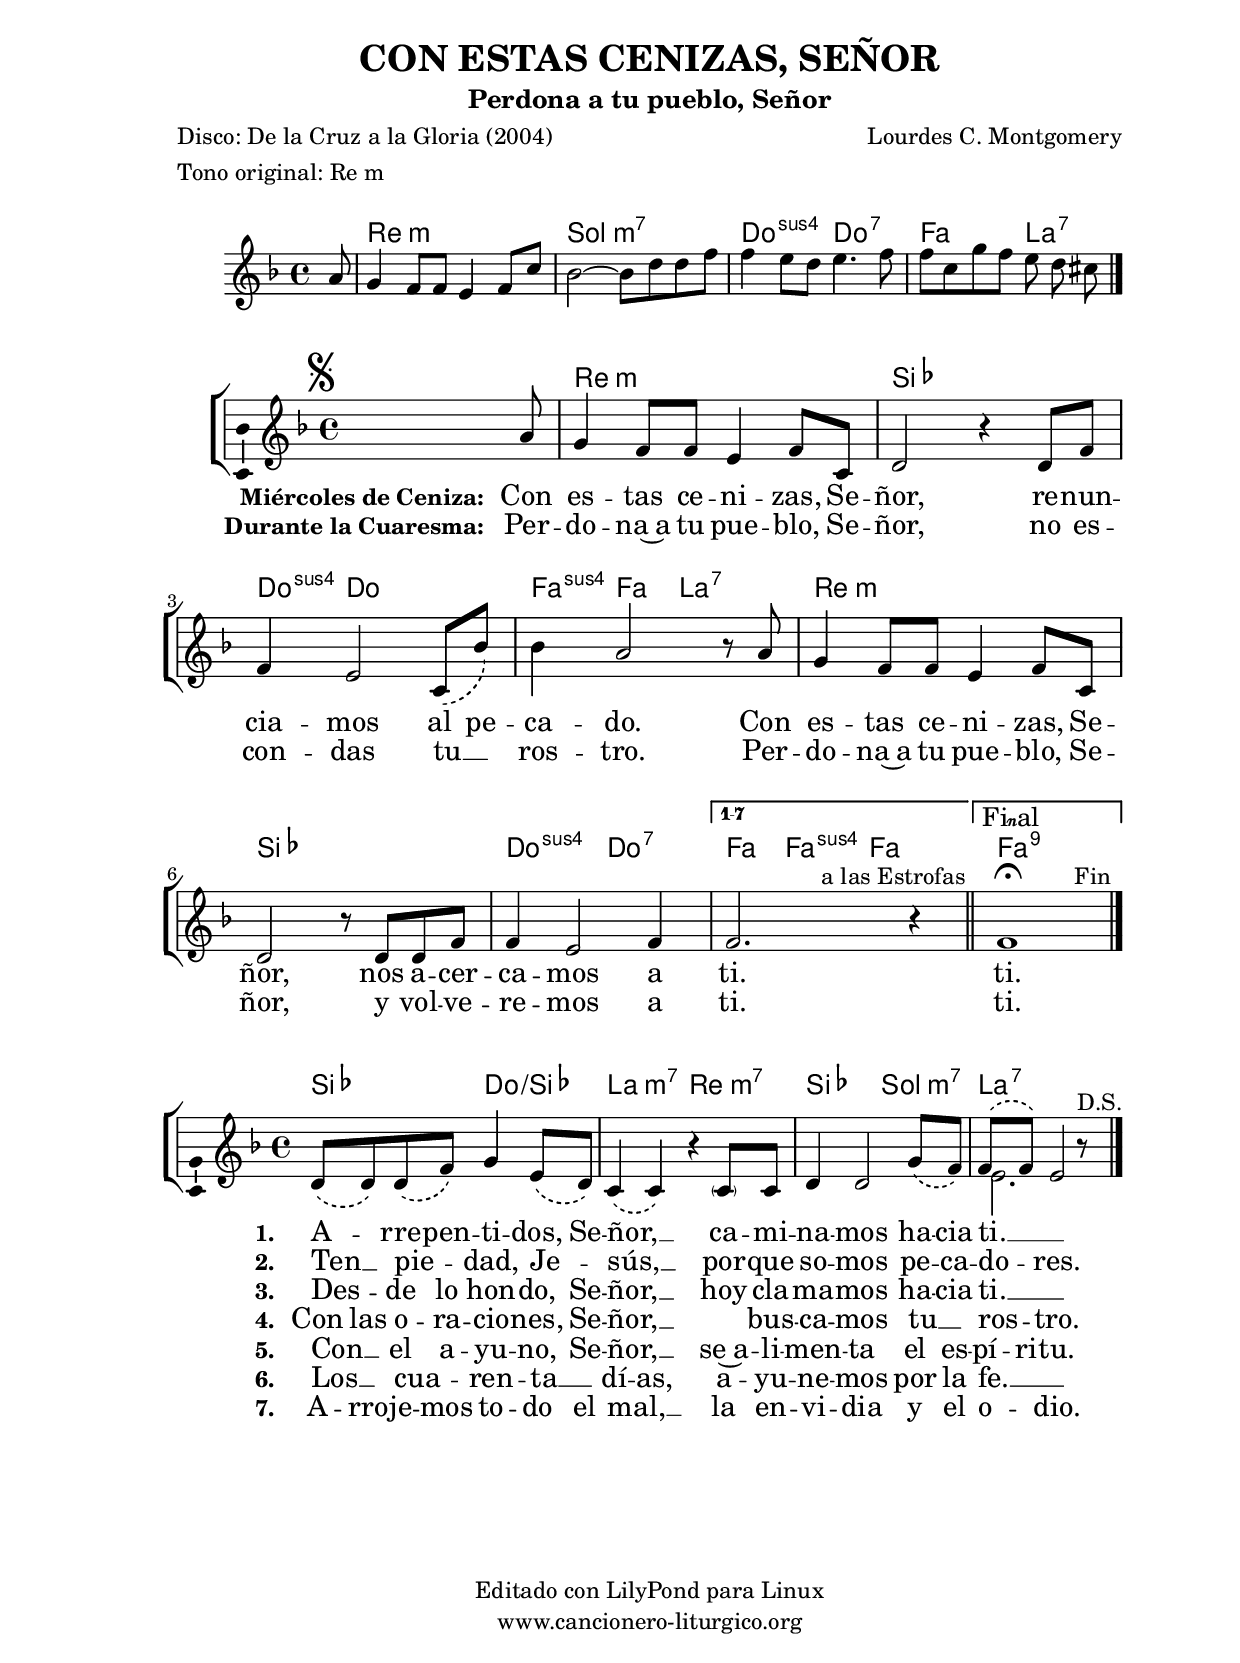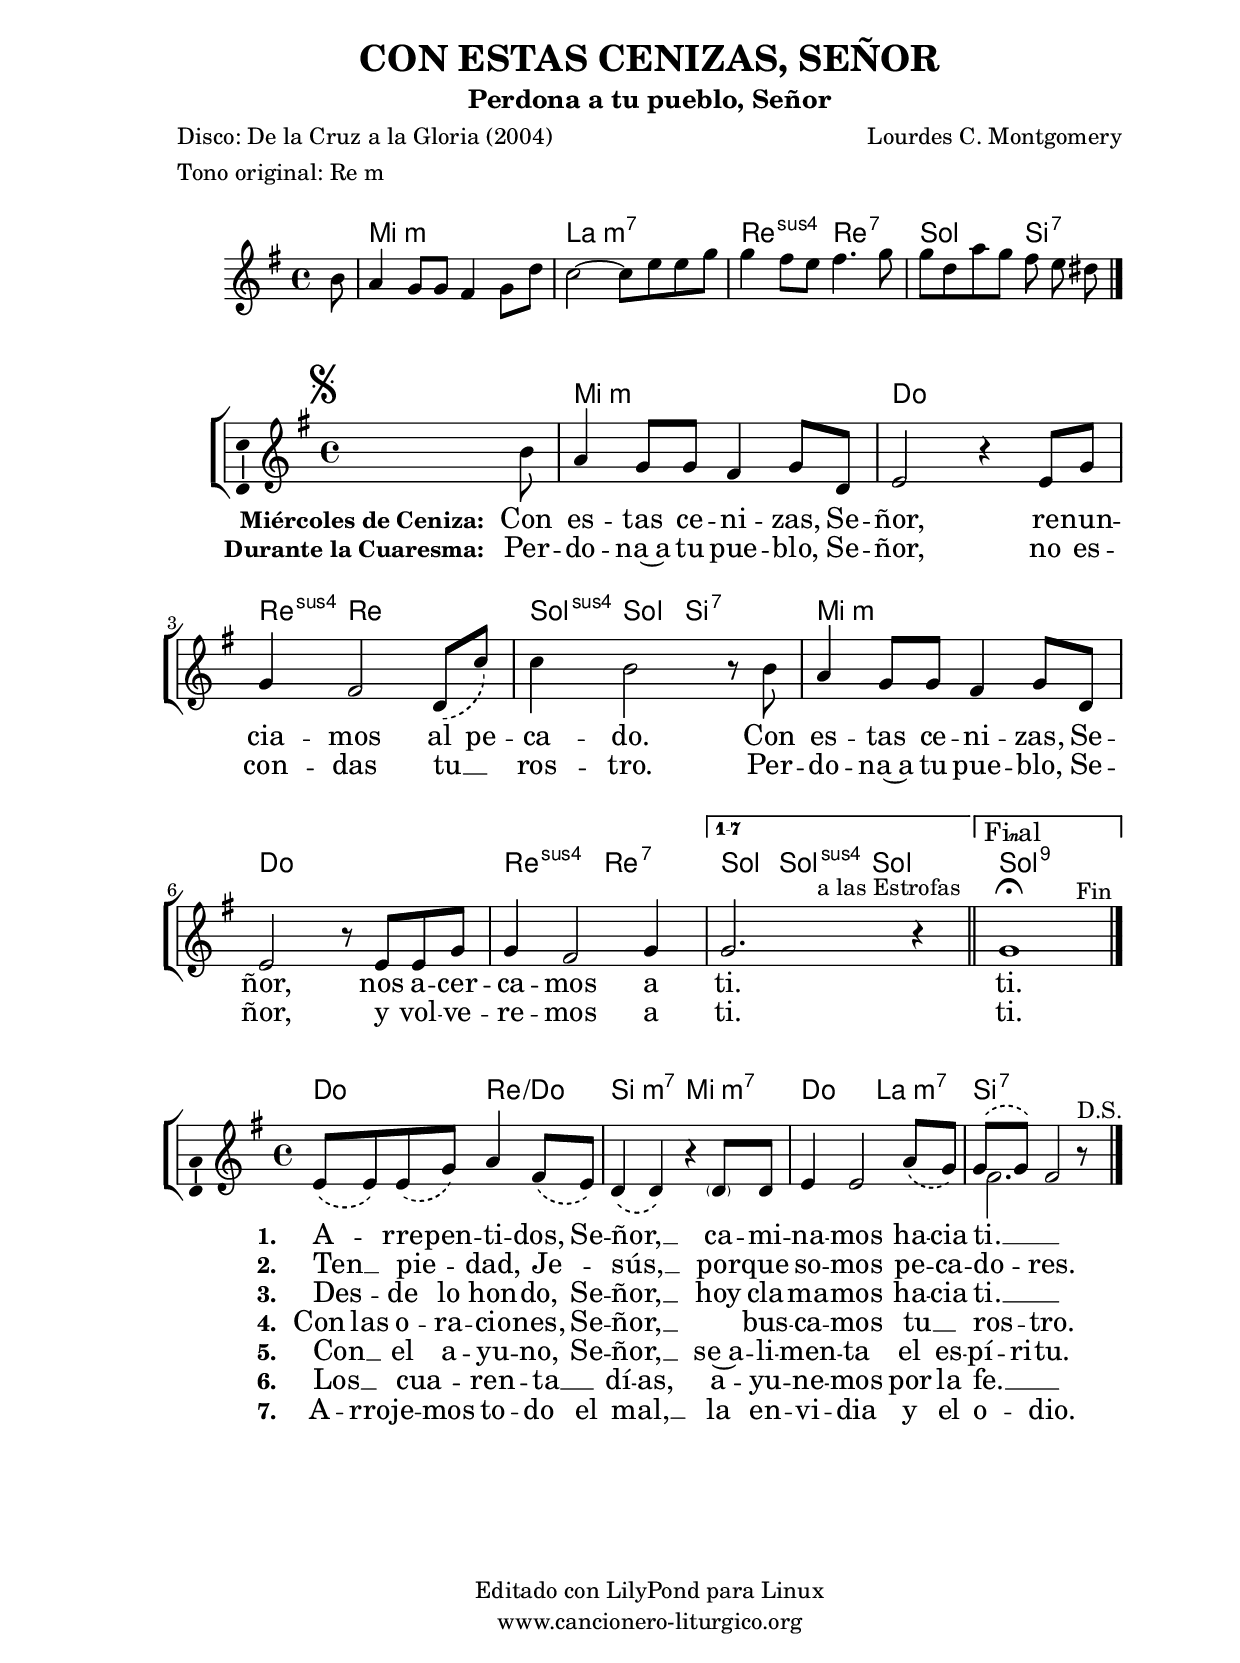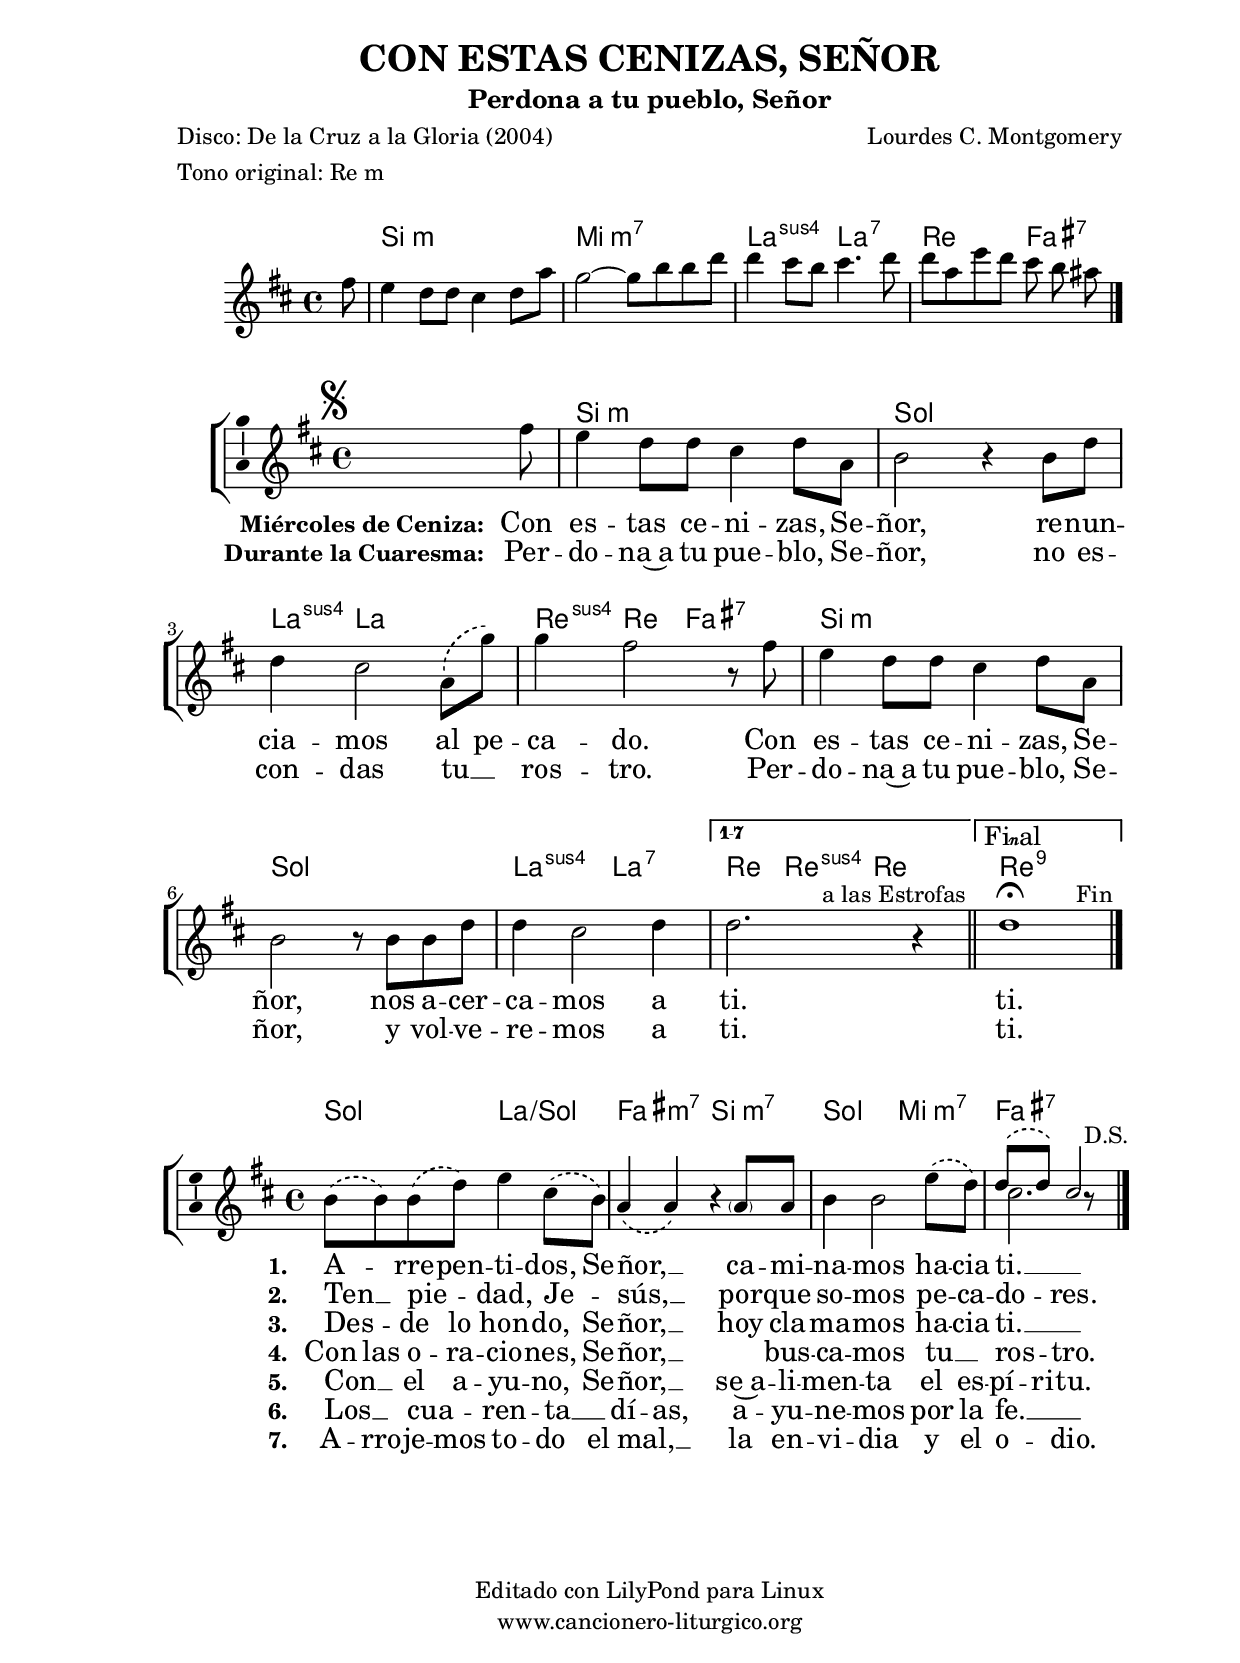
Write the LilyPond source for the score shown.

%
%para convertir .midi en .wav:
%timidity filename.midi -Ow -o finename.wav
%
%
%Para convertir de .wav a .mp3:
%lame -h -m j filename.wav
%
%
%para escuchar el midi:
%timidity nombrefichero.midi
%


%versión de lilypond para la que se ha escrito esta partitura:
\version "2.16.0"

	%Tamaño papel
	#(set-default-paper-size "a4")
	%Tamaño partitura
	#(set-global-staff-size 20)
	%No responde al pulsar sobre una nota
	#(ly:set-option 'point-and-click #f)

%parámetros del encabezamiento:
\header {
	title = "CON ESTAS CENIZAS, SEÑOR"
	subtitle = "Perdona a tu pueblo, Señor"
	composer = "Lourdes C. Montgomery"
	poet = "Disco: De la Cruz a la Gloria (2004)"
	meter = "Tono original: Re m"
	arranger = ""
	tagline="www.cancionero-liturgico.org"
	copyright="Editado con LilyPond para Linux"
	}

%parámetros asociados al papel:
\paper  {
	oddHeaderMarkup = \markup {\fill-line { \on-the-fly #not-first-page \fromproperty #'header:title \on-the-fly #not-first-page \fromproperty #'header:composer }}
	evenHeaderMarkup = \markup {\fill-line { \fromproperty #'header:composer \fromproperty #'header:title }}
	#(set-paper-size "a4")
	print-page-number = ##f
	first-page-number = 1
	print-first-page-number = ##f
%	head-separation = 3.0 \cm
	top-margin = 2.0 \cm
	bottom-margin = 0.5\cm
%%%	bottom-margin = -3.0\cm
	left-margin = 3.0 \cm
	line-width = 16.0 \cm 
	indent = 8\mm
	interscoreline = 2.\mm
	between-system-space = 15\mm
%	para que las partituras no llenen la hoja:
	ragged-bottom = ##t
%	idem para la última hoja:
	ragged-last-bottom = ##f
%	para que las partituras llenen el ancho del papel:
	ragged-last = ##f
	after-title-space = 2.5 \cm
%page-count=2
%system-count=8

	%Flexible Vertical Spacing
%	markup-markup-spacing =
%	#'((basic-distance . 15) (minimum-distance . 15) (padding . 3))
	markup-system-spacing =
	#'((basic-distance . 15) (minimum-distance . 15) (padding . 3))
	system-system-spacing =
	#'((basic-distance . 15) (minimum-distance . 15) (padding . 3))
	score-system-spacing =
	#'((basic-distance . 15) (minimum-distance . 15) (padding . 5))
%	top-system-spacing = % header
%	#'((basic-distance . 8) (minimum-distance . 0) (padding . 0))
%	top-markup-spacing =
%	#'((basic-distance . 20) (minimum-distance . 20) (padding . 0))
	last-bottom-spacing = % footer
	#'((basic-distance . 5) (minimum-distance . 5) (padding . 0))
%	score-markup-spacing =
%	#'((basic-distance . 16) (minimum-distance . 13) (padding . 0))

	}


%parámetros que afectan a toda la partitura:
global =  {
	%clave de sol (G):
	\clef G
	%armadura:
%	\transpose e d
	\key d \minor
	\tempo 4=76
	\set Score.tempoHideNote = ##t
	}


acordesintro = {
	\italianChords
	\chordmode {
%	\transpose e d
{

s8
d1:m g:m7 c2:sus4 c:7 f a4:7 %s4

}
}
}

melodiaintro = 

%	\transpose e d
{

\time 4/4

\relative c''{

\partial8
a8
g4 f8 f e4 f8 c'
bes2~bes8 d d f
f4 e8 d e4. f8
f8 c g' f e d cis %s8

\bar "|."
}
}


acordesestri = {
	\italianChords
	\chordmode {
%	\transpose e d
{

s8
d1:m bes c4:sus4 c2. f4:sus4 f a2:7
d1:m bes c2:sus4 c:7

f4 f:sus4 f2

f1:9

}
}
}

melodiaestri = 

%	\transpose e d
{
	\relative c''{
	\time 4/4

\phrasingSlurDashed

\mark \markup { \musicglyph "scripts.segno" }

\partial8
a8
g4 f8 f e4 f8 c
d2 r4 d8 f
f4 e2 c8 \(bes'\)
bes4 a2 r8 a8
g4 f8 f e4 f8 c
d2 r8 d8 d f
f4 e2 f4

\set Score.repeatCommands = #'((volta "1-7"))
f2.^"               a las Estrofas" r4
\set Score.repeatCommands = #'((volta #f))

\bar "||"

\set Score.repeatCommands = #'((volta "Final"))
f1\fermata^"            Fin"
\set Score.repeatCommands = #'((volta #f))

\bar "|."
	}
	}


acordes = {
	\italianChords
	\chordmode {
%	\transpose e d
{

bes2 c/bes a:m7 d:m7 bes g:m7 a2..:7 %s8

}
}
}

melodia = 

%	\transpose e d
{
	\relative c'{
	\time 4/4

\phrasingSlurDashed

d8 \(d\) d \(f\) g4 e8 \(d\)
c4 \(c\) r4 \parenthesize c8 c
d4 d2 g8 \(f\)

<<
{
\voiceOne
%\stemDown
f8 \(f\) e2
}
\new Voice {
\voiceTwo
%\stemUp
e2.
}
>>

\oneVoice
r8^"D.S." %s8


\bar "|."
	}
	}


textoestri = \lyricmode {
\set stanza =#"Miércoles de Ceniza: " 
Con es -- tas ce -- ni -- zas, Se -- ñor,
re -- nun -- cia -- mos al pe -- ca -- do.
Con es -- tas ce -- ni -- zas, Se -- ñor,
nos a -- cer -- ca -- mos a ti.
ti.

	}

textoestridos = \lyricmode {
\set stanza =#"Durante la Cuaresma: " 
Per -- do -- na~a tu pue -- blo, Se -- ñor,
no es -- con -- das tu __ _ ros -- tro.
Per -- do -- na~a tu pue -- blo, Se -- ñor,
y vol -- ve -- re -- mos a ti.
ti.

	}

texto = \lyricmode {
\set stanza =#"1. " 
A -- _ rre -- pen -- ti -- dos, Se -- ñor, __ _
ca -- mi -- na -- mos ha -- cia ti. __ _ _

	}

textodos = \lyricmode {
\set stanza =#"2. " 
Ten __ _ pie -- _ dad, Je -- _ sús, __ _
por -- que so -- mos pe -- ca -- do -- _ res.

	}

textotres = \lyricmode {
\set stanza =#"3. " 
Des -- _ de lo hon -- do, Se -- ñor, __ _
hoy cla -- ma -- mos ha -- cia ti. __ _ _

	}

textocuatro = \lyricmode {
\set stanza =#"4. " 
Con las o -- ra -- cio -- nes, Se -- ñor, __ _
"  " bus -- ca -- mos tu __ _ ros -- _ tro.

	}

textocinco = \lyricmode {
\set stanza =#"5. " 
Con __ _ el a -- yu -- no, Se -- ñor, __ _
se~a -- li -- men -- ta el es -- pí -- ri -- tu.

	}

textoseis = \lyricmode {
\set stanza =#"6. " 
Los __ _ cua -- _ ren -- ta __ _ dí -- as,
a -- yu -- ne -- mos por la fe. __ _ _

	}

textosiete = \lyricmode {
\set stanza =#"7. " 
A -- rro -- je -- mos to -- do el mal, __ _
la en -- vi -- dia y el o -- _ dio.

	}


acordesintroStaff = \context ChordNames = acordesintroStaff <<
	\set chordChanges = ##t
	\acordesintro
	>>

acordesestriStaff = \context ChordNames = acordesestriStaff <<
	\set chordChanges = ##t
	\acordesestri
	>>

acordesStaff = \context ChordNames = acordesStaff <<
	\set chordChanges = ##t
	\acordes
	>>

vozintroStaff = \context Voice = vozintroStaff
<<
	\override Staff.StaffSymbol #'staff-space = #(magstep -0.35)
	\set Staff.midiInstrument = #"english horn"
	\set Staff.midiMinimumVolume = #0.7
	\set Staff.midiMaximumVolume = #0.9
	\global
	\melodiaintro
	>>

vozestriStaff = \context Voice = vozestriStaff
\with {\consists "Ambitus_engraver"}
<<
%	\set Staff.instrumentName = ""
%	\set Staff.shortInstrumentName = ""
%	\set Staff.midiInstrument = #"clarinet"
%	\set Staff.midiInstrument = #"cello"
%	\set Staff.midiInstrument = #"flute"
	\set Staff.midiInstrument = #"electric guitar (jazz)"
%	\set Staff.midiInstrument = #"english horn"
%	\set Staff.midiInstrument = #"violin"
%	\set Staff.midiInstrument = #"glockenspiel"
	\set Staff.midiMinimumVolume = #0.7
	\set Staff.midiMaximumVolume = #0.9
	\global
	\melodiaestri
	>>

vozStaff = \context Voice = vozStaff
\with {\consists "Ambitus_engraver"}
<<
%	\set Staff.instrumentName = ""
%	\set Staff.shortInstrumentName = ""
%	\set Staff.midiInstrument = #"clarinet"
%	\set Staff.midiInstrument = #"cello"
%	\set Staff.midiInstrument = #"flute"
	\set Staff.midiInstrument = #"electric guitar (jazz)"
%	\set Staff.midiInstrument = #"english horn"
%	\set Staff.midiInstrument = #"violin"
%	\set Staff.midiInstrument = #"glockenspiel"
	\set Staff.midiMinimumVolume = #0.7
	\set Staff.midiMaximumVolume = #0.9
	\global
	\melodia
	>>


textoestriStaff = \context Lyrics = textoestriStaff <<
	\lyricsto vozestriStaff \textoestri
	>>

textoestridosStaff = \context Lyrics = textoestridosStaff <<
	\lyricsto vozestriStaff \textoestridos
	>>

textoStaff = \context Lyrics = textoStaff <<
	\lyricsto vozStaff \texto
	>>

textodosStaff = \context Lyrics = textodosStaff <<
	\lyricsto vozStaff \textodos
	>>

textotresStaff = \context Lyrics = textotresStaff <<
	\lyricsto vozStaff \textotres
	>>

textocuatroStaff = \context Lyrics = textocuatroStaff <<
	\lyricsto vozStaff \textocuatro
	>>

textocincoStaff = \context Lyrics = textocincoStaff <<
	\lyricsto vozStaff \textocinco
	>>

textoseisStaff = \context Lyrics = textoseisStaff <<
	\lyricsto vozStaff \textoseis
	>>

textosieteStaff = \context Lyrics = textosieteStaff <<
	\lyricsto vozStaff \textosiete
	>>



\book {
	\score {
		\context ChoirStaff {
%			\override StaffGroup.SystemStartBracket #'collapse-height = #1
%			\override Score.SystemStartBar #'collapse-height = #1
			<<
			\acordesintroStaff
			\vozintroStaff
			>>
			}
		\layout {
	    		\context {
				\Lyrics
				\override LyricText #'font-size = #2
				}
	   		 \context {
				\Score
				\override StaffSymbol #'staff-space = #(magstep +3)
				}
			}
		}
	\score {
		\context ChoirStaff {
			\override StaffGroup.SystemStartBracket #'collapse-height = #1
			\override Score.SystemStartBar #'collapse-height = #1
			<<
			\acordesestriStaff
			\vozestriStaff
			\textoestriStaff
			\textoestridosStaff
			>>
			}
		\layout {
	    		\context {
				\Lyrics
				\override LyricText #'font-size = #2
				}
	   		 \context {
				\Score
				\override StaffSymbol #'staff-space = #(magstep +3)
				}
			}
		}
	\score {
		\context ChoirStaff {
			\override StaffGroup.SystemStartBracket #'collapse-height = #1
			\override Score.SystemStartBar #'collapse-height = #1
			<<
			\acordesStaff
			\vozStaff
			\textoStaff
			\textodosStaff
			\textotresStaff
			\textocuatroStaff
			\textocincoStaff
			\textoseisStaff
			\textosieteStaff
			>>
			}
		\layout {
system-count=1
indent = 0\mm
	    		\context {
				\Lyrics
				\override LyricText #'font-size = #2
				}
	   		 \context {
				\Score
				\override StaffSymbol #'staff-space = #(magstep +3)
				}
			}
		}
	\score {
		\unfoldRepeats
		\context ChoirStaff {
			<<
			\acordesintroStaff
			\vozintroStaff
			>>
			<<
			\acordesestriStaff
			\vozestriStaff
			>>
			<<
			\acordesStaff
			\vozStaff
			>>
			}
		\midi {
	  		\context {
	  			\Score
				tempoWholesPerMinute = #(ly:make-moment 70 4)
				}
			}
		}
	}



#(define output-suffix "C")
\book {
	\score {
		\context ChoirStaff {
%			\override StaffGroup.SystemStartBracket #'collapse-height = #1
%			\override Score.SystemStartBar #'collapse-height = #1
\transpose c d
			<<
			\acordesintroStaff
			\vozintroStaff
			>>
			}
		\layout {
	    		\context {
				\Lyrics
				\override LyricText #'font-size = #2
				}
	   		 \context {
				\Score
				\override StaffSymbol #'staff-space = #(magstep +3)
				}
			}
		}
	\score {
		\context ChoirStaff {
			\override StaffGroup.SystemStartBracket #'collapse-height = #1
			\override Score.SystemStartBar #'collapse-height = #1
\transpose c d
			<<
			\acordesestriStaff
			\vozestriStaff
			\textoestriStaff
			\textoestridosStaff
			>>
			}
		\layout {
	    		\context {
				\Lyrics
				\override LyricText #'font-size = #2
				}
	   		 \context {
				\Score
				\override StaffSymbol #'staff-space = #(magstep +3)
				}
			}
		}
	\score {
		\context ChoirStaff {
			\override StaffGroup.SystemStartBracket #'collapse-height = #1
			\override Score.SystemStartBar #'collapse-height = #1
\transpose c d
			<<
			\acordesStaff
			\vozStaff
			\textoStaff
			\textodosStaff
			\textotresStaff
			\textocuatroStaff
			\textocincoStaff
			\textoseisStaff
			\textosieteStaff
			>>
			}
		\layout {
system-count=1
indent = 0\mm
	    		\context {
				\Lyrics
				\override LyricText #'font-size = #2
				}
	   		 \context {
				\Score
				\override StaffSymbol #'staff-space = #(magstep +3)
				}
			}
		}
	}

#(define output-suffix "S")
\book {
	\score {
		\context ChoirStaff {
%			\override StaffGroup.SystemStartBracket #'collapse-height = #1
%			\override Score.SystemStartBar #'collapse-height = #1
\transpose c a
			<<
			\acordesintroStaff
			\vozintroStaff
			>>
			}
		\layout {
	    		\context {
				\Lyrics
				\override LyricText #'font-size = #2
				}
	   		 \context {
				\Score
				\override StaffSymbol #'staff-space = #(magstep +3)
				}
			}
		}
	\score {
		\context ChoirStaff {
			\override StaffGroup.SystemStartBracket #'collapse-height = #1
			\override Score.SystemStartBar #'collapse-height = #1
\transpose c a
			<<
			\acordesestriStaff
			\vozestriStaff
			\textoestriStaff
			\textoestridosStaff
			>>
			}
		\layout {
	    		\context {
				\Lyrics
				\override LyricText #'font-size = #2
				}
	   		 \context {
				\Score
				\override StaffSymbol #'staff-space = #(magstep +3)
				}
			}
		}
	\score {
		\context ChoirStaff {
			\override StaffGroup.SystemStartBracket #'collapse-height = #1
			\override Score.SystemStartBar #'collapse-height = #1
\transpose c a
			<<
			\acordesStaff
			\vozStaff
			\textoStaff
			\textodosStaff
			\textotresStaff
			\textocuatroStaff
			\textocincoStaff
			\textoseisStaff
			\textosieteStaff
			>>
			}
		\layout {
system-count=1
indent = 0\mm
	    		\context {
				\Lyrics
				\override LyricText #'font-size = #2
				}
	   		 \context {
				\Score
				\override StaffSymbol #'staff-space = #(magstep +3)
				}
			}
		}
	}


